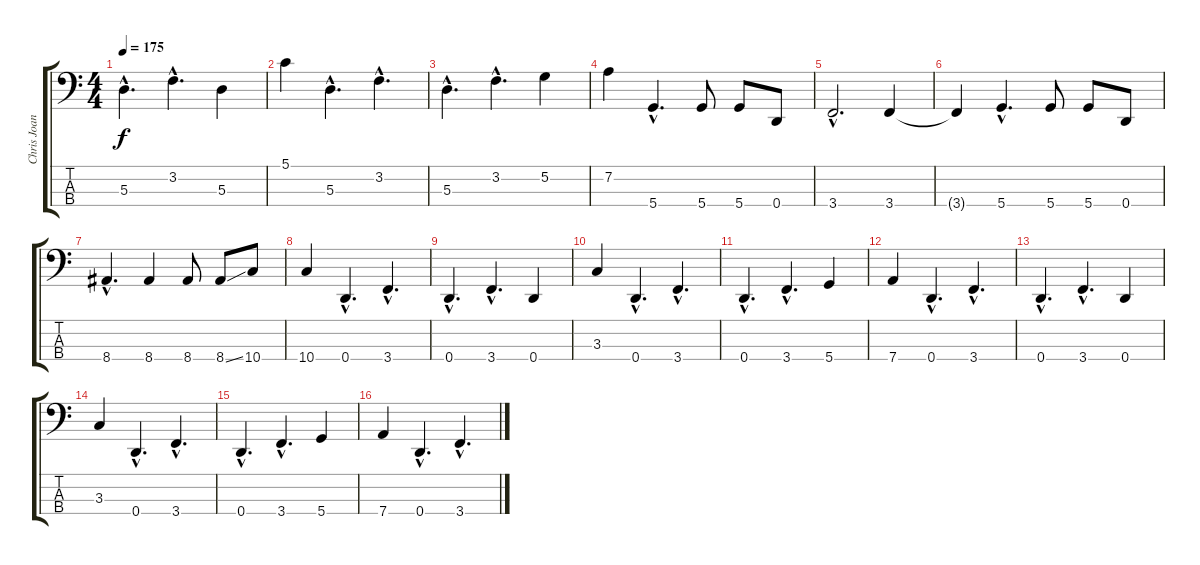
\track ("Chris Joannou" "Chris Joan") {instrument electricbasspick}
\staff {score tabs}
\tuning (G2 D2 A1 D1) {hide}
\ts (4 4)
\tempo 175
\clef f4
\ks c
5.3{hac}.4{d dy f} 3.2{hac}.4{d} 5.3.4 |
5.1.4 5.3{hac}.4{d} 3.2{hac}.4{d} |
5.3{hac}.4{d} 3.2{hac}.4{d} 5.2.4 |
7.2.4 5.4{hac}.4{d} 5.4.8 5.4.8 0.4.8 |
3.4{hac}.2{d} 3.4.4 |
3.4{t}.4 5.4{hac}.4{d} 5.4.8 5.4.8 0.4.8 |
8.4{hac}.4{d} 8.4.4 8.4.8 8.4{ss}.8 10.4.8 |
10.4.4 0.4{hac}.4{d} 3.4{hac}.4{d} |
0.4{hac}.4{d} 3.4{hac}.4{d} 0.4.4 |
3.3.4 0.4{hac}.4{d} 3.4{hac}.4{d} |
0.4{hac}.4{d} 3.4{hac}.4{d} 5.4.4 |
7.4.4 0.4{hac}.4{d} 3.4{hac}.4{d} |
0.4{hac}.4{d} 3.4{hac}.4{d} 0.4.4 |
3.3.4 0.4{hac}.4{d} 3.4{hac}.4{d} |
0.4{hac}.4{d} 3.4{hac}.4{d} 5.4.4 |
7.4.4 0.4{hac}.4{d} 3.4{hac}.4{d}
